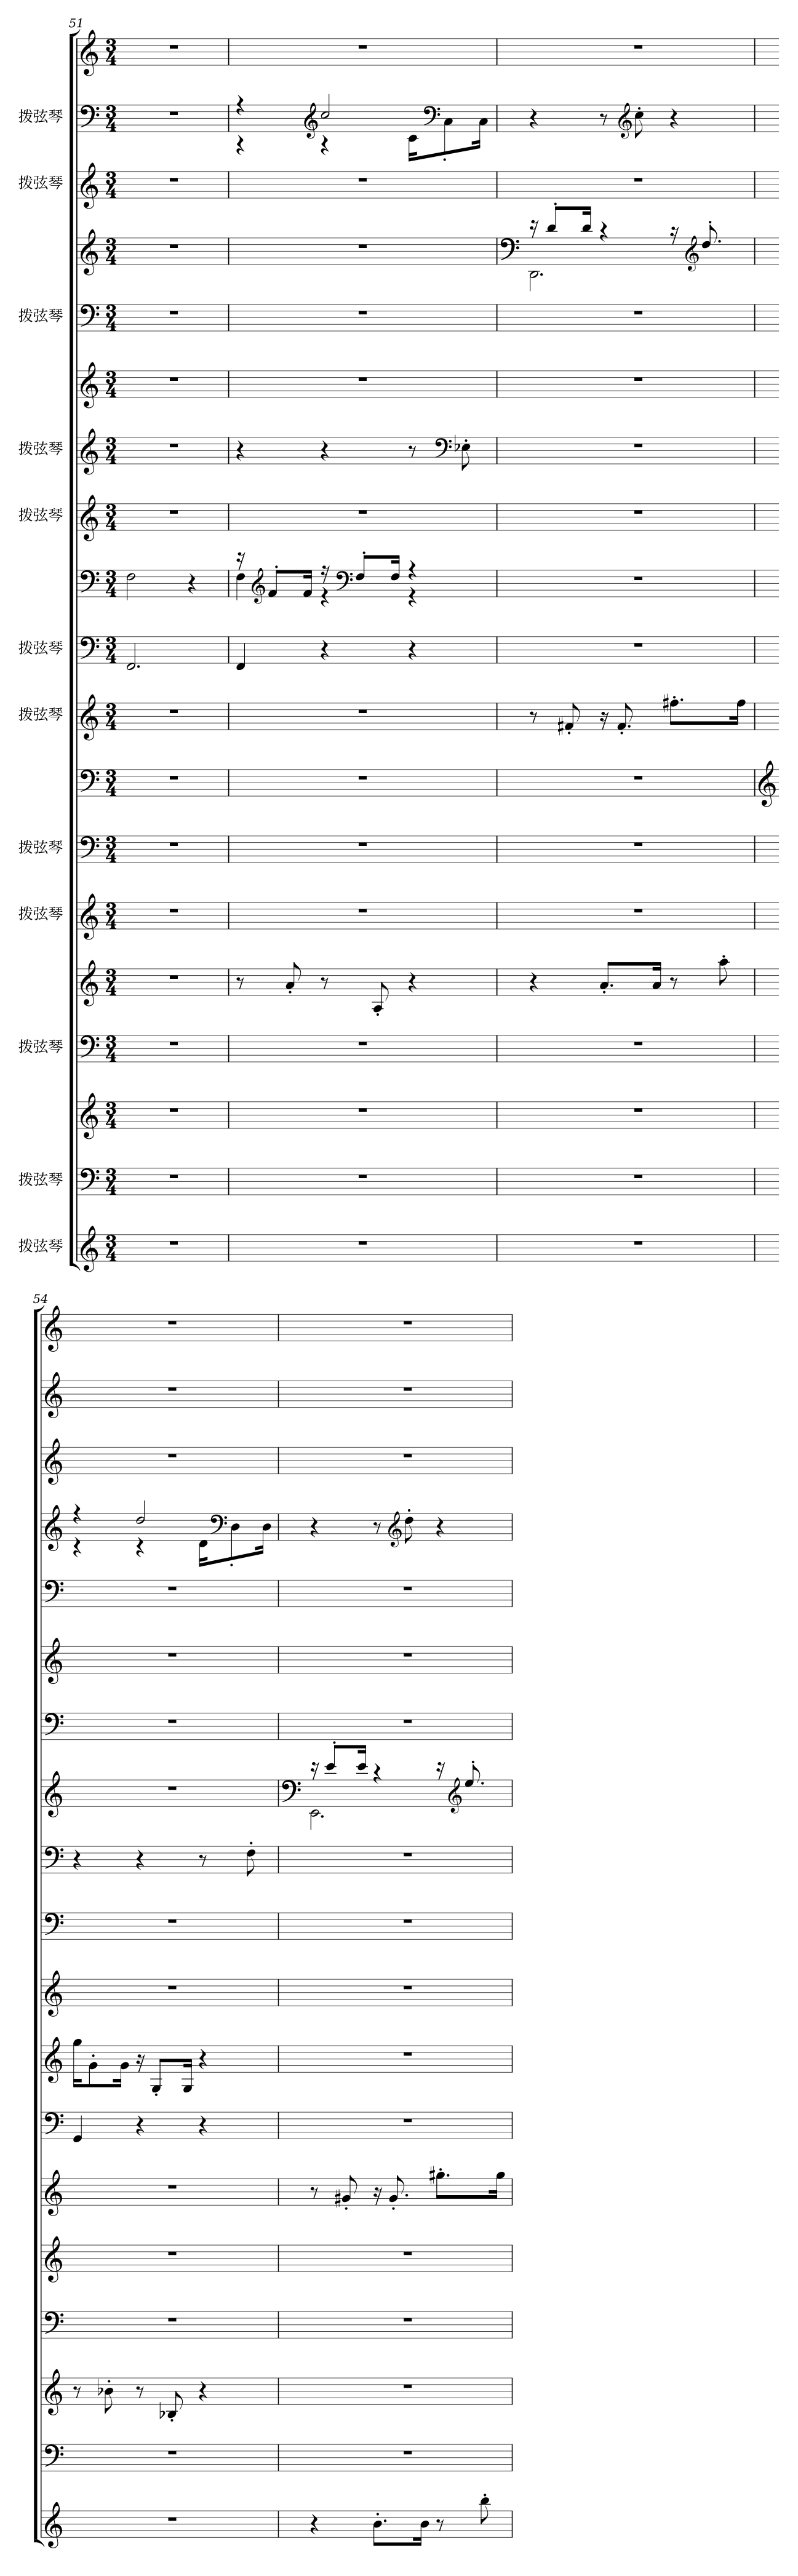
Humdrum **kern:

**kern	**kern	**kern	**kern	**kern	**kern	**kern	**kern	**kern	**kern	**kern	**kern	**kern	**kern	**kern	**kern	**kern	**kern	**kern
*part12	*part11	*part11	*part10	*part10	*part9	*part8	*part8	*part7	*part6	*part6	*part5	*part4	*part4	*part3	*part3	*part2	*part1	*part1
*staff19	*staff18	*staff17	*staff16	*staff15	*staff14	*staff13	*staff12	*staff11	*staff10	*staff9	*staff8	*staff7	*staff6	*staff5	*staff4	*staff3	*staff2	*staff1
*I"拨弦琴	*I"拨弦琴	*	*I"拨弦琴	*	*I"拨弦琴	*I"拨弦琴	*	*I"拨弦琴	*I"拨弦琴	*	*I"拨弦琴	*I"拨弦琴	*	*I"拨弦琴	*	*I"拨弦琴	*I"拨弦琴	*
*clefG2	*clefF4	*clefG2	*clefF4	*clefG2	*clefG2	*clefF4	*clefF4	*clefG2	*clefF4	*clefF4	*clefG2	*clefG2	*clefG2	*clefF4	*clefG2	*clefG2	*clefF4	*clefG2
*k[]	*k[]	*k[]	*k[]	*k[]	*k[]	*k[]	*k[]	*k[]	*k[]	*k[]	*k[]	*k[]	*k[]	*k[]	*k[]	*k[]	*k[]	*k[]
*M3/4	*M3/4	*M3/4	*M3/4	*M3/4	*M3/4	*M3/4	*M3/4	*M3/4	*M3/4	*M3/4	*M3/4	*M3/4	*M3/4	*M3/4	*M3/4	*M3/4	*M3/4	*M3/4
=51	=51	=51	=51	=51	=51	=51	=51	=51	=51	=51	=51	=51	=51	=51	=51	=51	=51	=51
2.r	2.r	2.r	2.r	2.r	2.r	2.r	2.r	2.r	2.FF/	2F\	2.r	2.r	2.r	2.r	2.r	2.r	2.r	2.r
.	.	.	.	.	.	.	.	.	.	4r	.	.	.	.	.	.	.	.
!!LO:PB:g=z
=52	=52	=52	=52	=52	=52	=52	=52	=52	=52	=52	=52	=52	=52	=52	=52	=52	=52	=52
*	*	*	*	*	*	*	*	*	*	*^	*	*	*	*	*	*	*^	*
2.r	2.r	2.r	2.r	8r	2.r	2.r	2.r	2.r	4FF/	16r	4F\	2.r	4r	2.r	2.r	2.r	2.r	4r	4r	2.r
*	*	*	*	*	*	*	*	*	*	*clefG2	*	*	*	*	*	*	*	*	*	*
.	.	.	.	.	.	.	.	.	.	8f'/L	.	.	.	.	.	.	.	.	.	.
.	.	.	.	8a'/	.	.	.	.	.	.	.	.	.	.	.	.	.	.	.	.
.	.	.	.	.	.	.	.	.	.	16f/Jk	.	.	.	.	.	.	.	.	.	.
*	*	*	*	*	*	*	*	*	*	*	*	*	*	*	*	*	*	*clefG2	*	*
.	.	.	.	8r	.	.	.	.	4r	16r	4r	.	4r	.	.	.	.	2cc/	4r	.
*	*	*	*	*	*	*	*	*	*	*clefF4	*	*	*	*	*	*	*	*	*	*
.	.	.	.	.	.	.	.	.	.	8F'/L	.	.	.	.	.	.	.	.	.	.
.	.	.	.	8A'/	.	.	.	.	.	.	.	.	.	.	.	.	.	.	.	.
.	.	.	.	.	.	.	.	.	.	16F/Jk	.	.	.	.	.	.	.	.	.	.
.	.	.	.	4r	.	.	.	.	4r	4r	4r	.	8r	.	.	.	.	.	16c\KL	.
*	*	*	*	*	*	*	*	*	*	*	*	*	*	*	*	*	*	*clefF4	*	*
.	.	.	.	.	.	.	.	.	.	.	.	.	.	.	.	.	.	.	8C'\	.
*	*	*	*	*	*	*	*	*	*	*	*	*	*clefF4	*	*	*	*	*	*	*
.	.	.	.	.	.	.	.	.	.	.	.	.	8E-X'\	.	.	.	.	.	.	.
.	.	.	.	.	.	.	.	.	.	.	.	.	.	.	.	.	.	.	16C\Jk	.
*	*	*	*	*	*	*	*	*	*	*v	*v	*	*	*	*	*	*	*v	*v	*
=53	=53	=53	=53	=53	=53	=53	=53	=53	=53	=53	=53	=53	=53	=53	=53	=53	=53	=53
*	*	*	*	*	*	*	*	*	*	*	*	*	*	*	*clefF4	*	*	*
*	*	*	*	*	*	*	*	*	*	*	*	*	*	*	*^	*	*	*
2.r	2.r	2.r	2.r	4r	2.r	2.r	2.r	8r	2.r	2.r	2.r	2.r	2.r	2.r	16r	2.DD\	2.r	4r	2.r
.	.	.	.	.	.	.	.	.	.	.	.	.	.	.	8d'/L	.	.	.	.
.	.	.	.	.	.	.	.	8f#X'/	.	.	.	.	.	.	.	.	.	.	.
.	.	.	.	.	.	.	.	.	.	.	.	.	.	.	16d/Jk	.	.	.	.
.	.	.	.	8.a'/L	.	.	.	16r	.	.	.	.	.	.	4r	.	.	8r	.
.	.	.	.	.	.	.	.	8.f#'/	.	.	.	.	.	.	.	.	.	.	.
*	*	*	*	*	*	*	*	*	*	*	*	*	*	*	*	*	*	*clefG2	*
.	.	.	.	.	.	.	.	.	.	.	.	.	.	.	.	.	.	8cc'\	.
.	.	.	.	16a/Jk	.	.	.	.	.	.	.	.	.	.	.	.	.	.	.
.	.	.	.	8r	.	.	.	8.ff#X'\L	.	.	.	.	.	.	16r	.	.	4r	.
*	*	*	*	*	*	*	*	*	*	*	*	*	*	*	*clefG2	*	*	*	*
.	.	.	.	.	.	.	.	.	.	.	.	.	.	.	8.dd'/	.	.	.	.
.	.	.	.	8aa'\	.	.	.	.	.	.	.	.	.	.	.	.	.	.	.
.	.	.	.	.	.	.	.	16ff#\Jk	.	.	.	.	.	.	.	.	.	.	.
!!LO:PB:g=z
=54	=54	=54	=54	=54	=54	=54	=54	=54	=54	=54	=54	=54	=54	=54	=54	=54	=54	=54	=54
*	*	*	*	*	*	*	*clefG2	*	*	*	*	*	*	*	*	*	*	*	*
2.r	2.r	8r	2.r	2.r	2.r	4GG/	16gg\KL	2.r	2.r	4r	2.r	2.r	2.r	2.r	4r	4r	2.r	2.r	2.r
.	.	.	.	.	.	.	8g'\	.	.	.	.	.	.	.	.	.	.	.	.
.	.	8b-X'\	.	.	.	.	.	.	.	.	.	.	.	.	.	.	.	.	.
.	.	.	.	.	.	.	16g\Jk	.	.	.	.	.	.	.	.	.	.	.	.
.	.	8r	.	.	.	4r	16r	.	.	4r	.	.	.	.	2dd/	4r	.	.	.
.	.	.	.	.	.	.	8G'/L	.	.	.	.	.	.	.	.	.	.	.	.
.	.	8B-X'/	.	.	.	.	.	.	.	.	.	.	.	.	.	.	.	.	.
.	.	.	.	.	.	.	16G/Jk	.	.	.	.	.	.	.	.	.	.	.	.
.	.	4r	.	.	.	4r	4r	.	.	8r	.	.	.	.	.	16d\KL	.	.	.
*	*	*	*	*	*	*	*	*	*	*	*	*	*	*	*clefF4	*	*	*	*
.	.	.	.	.	.	.	.	.	.	.	.	.	.	.	.	8D'\	.	.	.
.	.	.	.	.	.	.	.	.	.	8F'\	.	.	.	.	.	.	.	.	.
.	.	.	.	.	.	.	.	.	.	.	.	.	.	.	.	16D\Jk	.	.	.
*	*	*	*	*	*	*	*	*	*	*	*	*	*	*	*v	*v	*	*	*
=55	=55	=55	=55	=55	=55	=55	=55	=55	=55	=55	=55	=55	=55	=55	=55	=55	=55	=55
*	*	*	*	*	*	*	*	*	*	*	*clefF4	*	*	*	*	*	*	*
*	*	*	*	*	*	*	*	*	*	*	*^	*	*	*	*	*	*	*
4r	2.r	2.r	2.r	2.r	8r	2.r	2.r	2.r	2.r	2.r	16r	2.EE\	2.r	2.r	2.r	4r	2.r	2.r	2.r
.	.	.	.	.	.	.	.	.	.	.	8e'/L	.	.	.	.	.	.	.	.
.	.	.	.	.	8g#X'/	.	.	.	.	.	.	.	.	.	.	.	.	.	.
.	.	.	.	.	.	.	.	.	.	.	16e/Jk	.	.	.	.	.	.	.	.
8.b'\L	.	.	.	.	16r	.	.	.	.	.	4r	.	.	.	.	8r	.	.	.
.	.	.	.	.	8.g#'/	.	.	.	.	.	.	.	.	.	.	.	.	.	.
*	*	*	*	*	*	*	*	*	*	*	*	*	*	*	*	*clefG2	*	*	*
.	.	.	.	.	.	.	.	.	.	.	.	.	.	.	.	8dd'\	.	.	.
16b\Jk	.	.	.	.	.	.	.	.	.	.	.	.	.	.	.	.	.	.	.
8r	.	.	.	.	8.gg#X'\L	.	.	.	.	.	16r	.	.	.	.	4r	.	.	.
*	*	*	*	*	*	*	*	*	*	*	*clefG2	*	*	*	*	*	*	*	*
.	.	.	.	.	.	.	.	.	.	.	8.ee'/	.	.	.	.	.	.	.	.
8bb'\	.	.	.	.	.	.	.	.	.	.	.	.	.	.	.	.	.	.	.
.	.	.	.	.	16gg#\Jk	.	.	.	.	.	.	.	.	.	.	.	.	.	.
*	*	*	*	*	*	*	*	*	*	*	*v	*v	*	*	*	*	*	*	*
=	=	=	=	=	=	=	=	=	=	=	=	=	=	=	=	=	=	=
*-	*-	*-	*-	*-	*-	*-	*-	*-	*-	*-	*-	*-	*-	*-	*-	*-	*-	*-
